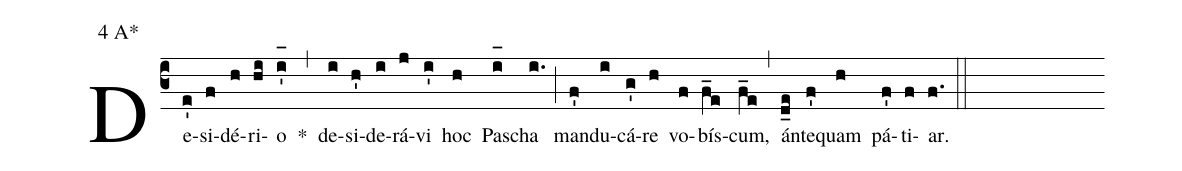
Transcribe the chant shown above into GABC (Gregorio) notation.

mode:4 A*;
%%
(c3) De(e')si(f)dé(h)ri(hi)o(i'_[oh:h]) *(,) de(i)si(h')de(i)rá(j)vi(i') hoc(h) Pa(i_[oh:h])scha(i.) (;) man(f')du(i)cá(g')re(h) vo(f)bís(f_e)cum,(f_e) (,) án(d_e)te(f')quam(h) pá(f')ti(f)ar.(f.) (::)
